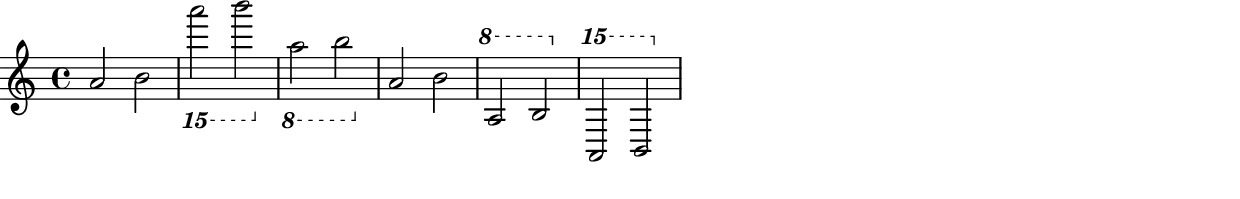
%% Generated by lilypond-book
%% Options: [exampleindent=10.16\mm,indent=0\mm,line-width=160\mm,paper-height=845.047\pt,paper-width=597.508\pt,papersize='(cons (* 597.508 pt) (* 845.047 pt)),quote]
\include "lilypond-book-preamble.ly"


% ****************************************************************
% Start cut-&-pastable-section
% ****************************************************************

#(ly:set-option 'eps-box-padding 3.000000)



\paper {
  #(set-paper-size '(cons (* 597.508 pt) (* 845.047 pt)))
  indent = 0\mm
  line-width = 160\mm
  % offset the left padding, also add 1mm as lilypond creates cropped
  % images with a little space on the right
  line-width = #(- line-width (* mm  3.000000) (* mm 1))
  line-width = 160\mm - 2.0 * 10.16\mm
  % offset the left padding, also add 1mm as lilypond creates cropped
  % images with a little space on the right
  line-width = #(- line-width (* mm  3.000000) (* mm 1))
}

\layout {
  
}




% ****************************************************************
% ly snippet:
% ****************************************************************
\sourcefileline 1463
\relative c'' {
  a2 b
  \ottava #-2
  a2 b
  \ottava #-1
  a2 b
  \ottava #0
  a2 b
  \ottava #1
  a2 b
  \ottava #2
  a2 b
}


% ****************************************************************
% end ly snippet
% ****************************************************************
